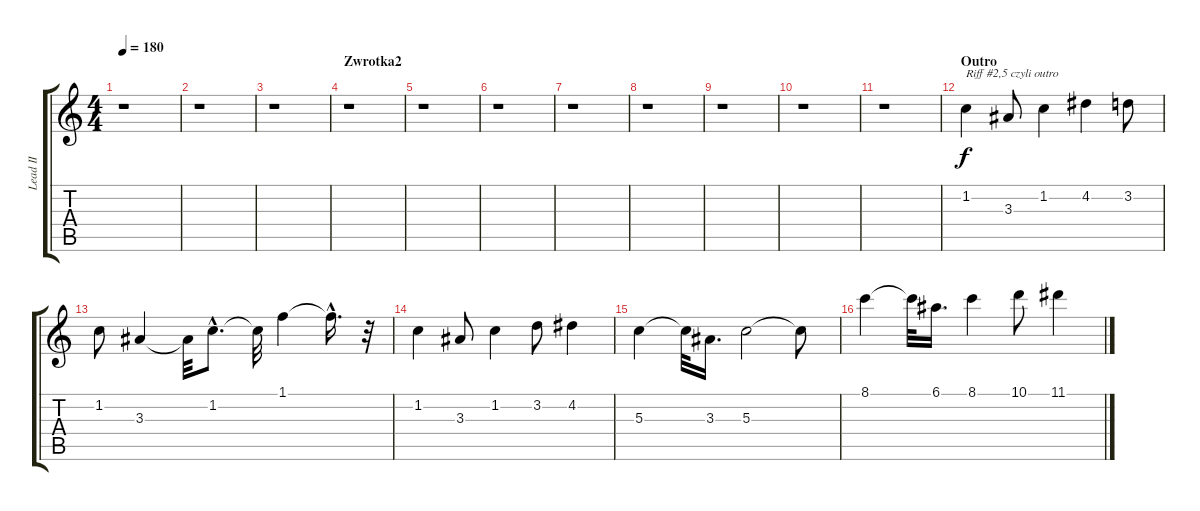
\track ("Lead II" "Lead II") {instrument overdrivenguitar}
\staff {score tabs}
\tuning (E4 B3 G3 D3 A2 E2) {hide}
\ts (4 4)
\tempo 180
\clef g2
\ks c
r.1{dy f} |
r.1 |
r.1 |
\section ("" "Zwrotka2")
r.1 |
r.1 |
r.1 |
r.1 |
r.1 |
r.1 |
r.1 |
r.1 |
\section ("" "Outro")
1.2.4{txt "Riff #2,5 czyli outro"} 3.3.8 1.2.4 4.2.4 3.2.8 |
1.2.8 3.3.4 3.3{t}.32 1.2{hac}.8{d} 1.2{t}.32 1.1.4 1.1{hac t}.16{d} r.32 |
1.2.4 3.3.8 1.2.4 3.2.8 4.2.4 |
5.3.4 5.3{t}.32 3.3.16{d} 5.3.2 5.3{t}.8 |
8.1.4 8.1{t}.32 6.1.16{d} 8.1.4 10.1.8 11.1.4
